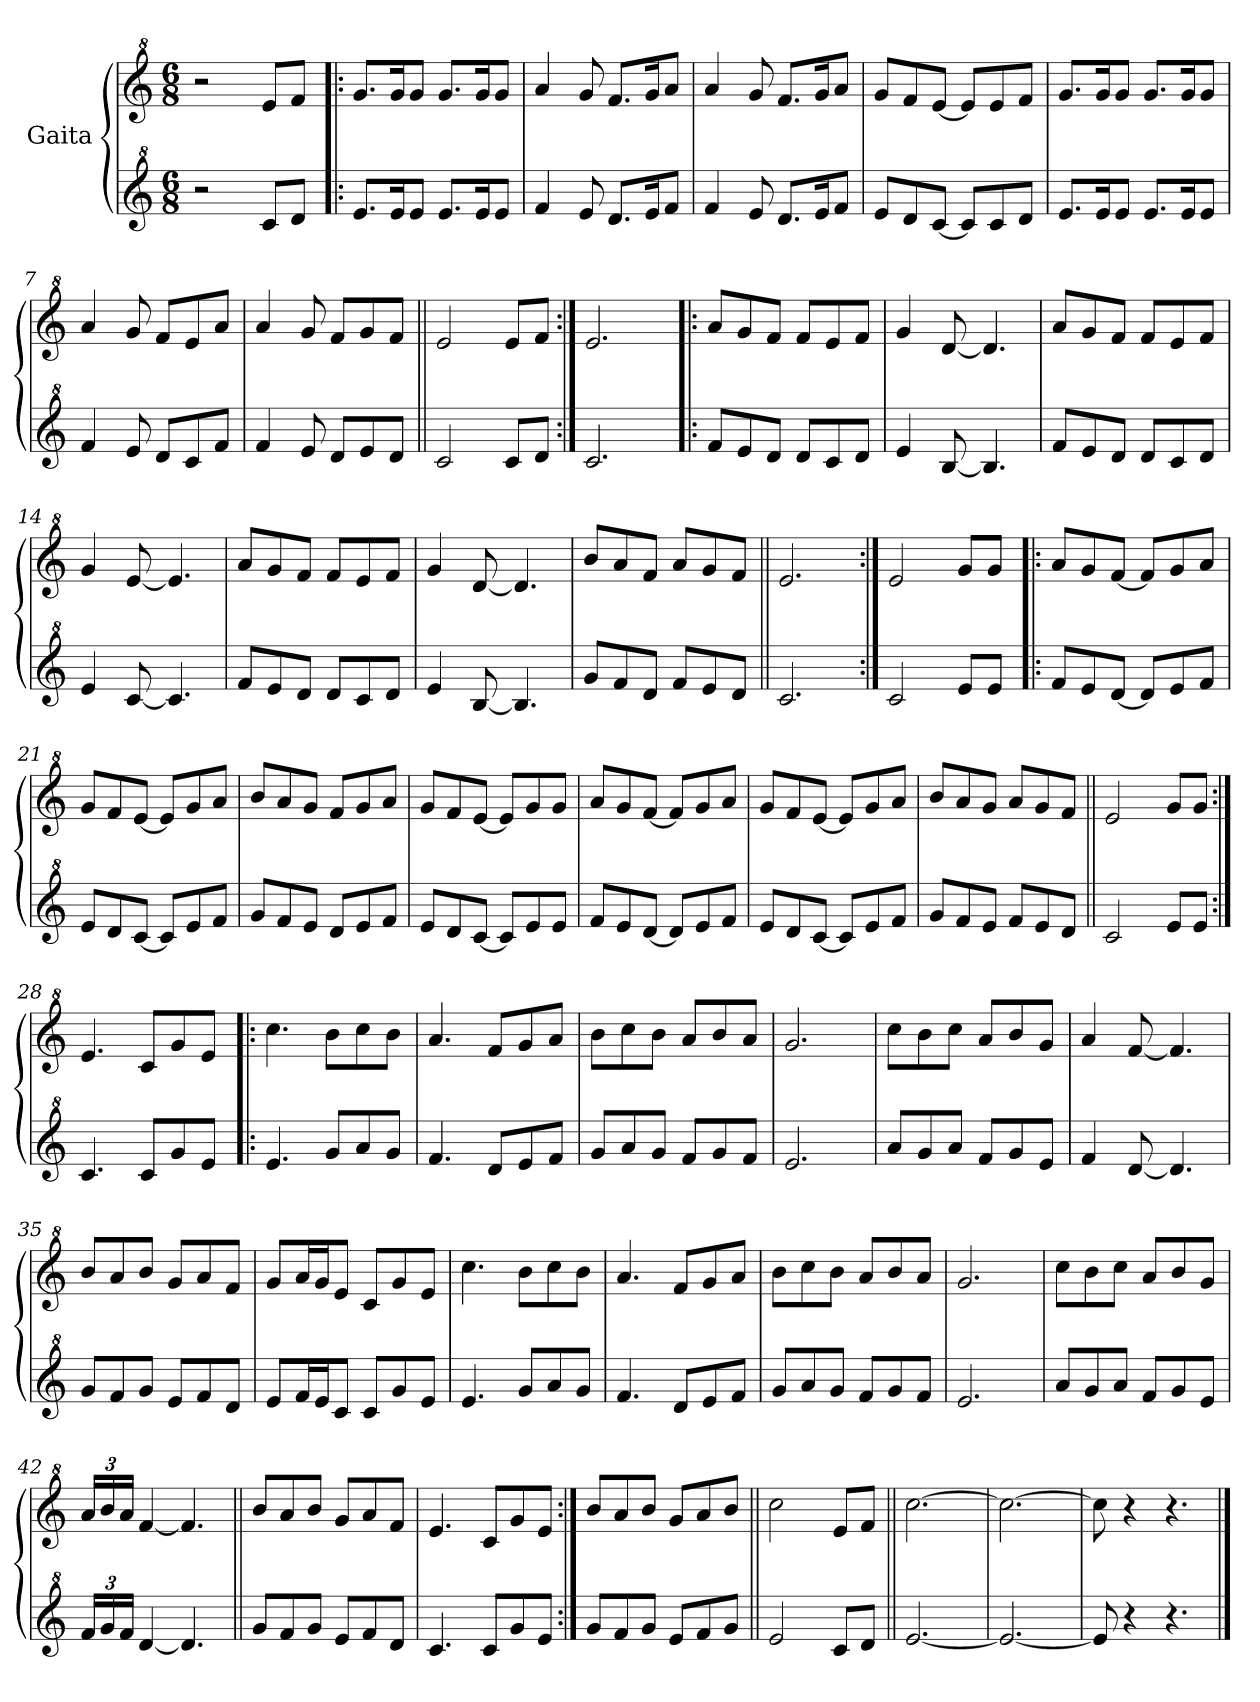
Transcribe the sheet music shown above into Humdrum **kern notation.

**kern	**kern
*part2	*part1
*staff2	*staff1
*I"Gaita	*I"Gaita
*clefG^2	*clefG^2
*k[]	*k[]
*M6/8	*M6/8
*MM180	*MM180
=1	=1
2r	2r
8cc/L	8ee/L
8dd/J	8ff/J
=2!|:	=2!|:
8.ee/L	8.gg/L
16ee/K	16gg/K
8ee/J	8gg/J
8.ee/L	8.gg/L
16ee/K	16gg/K
8ee/J	8gg/J
=3	=3
4ff/	4aa/
8ee/	8gg/
8.dd/L	8.ff/L
16ee/K	16gg/K
8ff/J	8aa/J
=4	=4
4ff/	4aa/
8ee/	8gg/
8.dd/L	8.ff/L
16ee/K	16gg/K
8ff/J	8aa/J
=5	=5
8ee/L	8gg/L
8dd/	8ff/
[8cc/J	[8ee/J
8cc/L]	8ee/L]
8cc/	8ee/
8dd/J	8ff/J
=6	=6
8.ee/L	8.gg/L
16ee/K	16gg/K
8ee/J	8gg/J
8.ee/L	8.gg/L
16ee/K	16gg/K
8ee/J	8gg/J
=7	=7
4ff/	4aa/
8ee/	8gg/
8dd/L	8ff/L
8cc/	8ee/
8ff/J	8aa/J
!!LO:LB:g=z
=8	=8
4ff/	4aa/
8ee/	8gg/
8dd/L	8ff/L
8ee/	8gg/
8dd/J	8ff/J
=9||	=9||
2cc/	2ee/
8cc/L	8ee/L
8dd/J	8ff/J
=10:|!	=10:|!
2.cc/	2.ee/
=11!|:	=11!|:
8ff/L	8aa/L
8ee/	8gg/
8dd/J	8ff/J
8dd/L	8ff/L
8cc/	8ee/
8dd/J	8ff/J
=12	=12
4ee/	4gg/
[8b/	[8dd/
4.b/]	4.dd/]
=13	=13
8ff/L	8aa/L
8ee/	8gg/
8dd/J	8ff/J
8dd/L	8ff/L
8cc/	8ee/
8dd/J	8ff/J
=14	=14
4ee/	4gg/
[8cc/	[8ee/
4.cc/]	4.ee/]
=15	=15
8ff/L	8aa/L
8ee/	8gg/
8dd/J	8ff/J
8dd/L	8ff/L
8cc/	8ee/
8dd/J	8ff/J
=16	=16
4ee/	4gg/
[8b/	[8dd/
4.b/]	4.dd/]
!!LO:LB:g=z
=17	=17
8gg/L	8bb/L
8ff/	8aa/
8dd/J	8ff/J
8ff/L	8aa/L
8ee/	8gg/
8dd/J	8ff/J
=18||	=18||
2.cc/	2.ee/
=19:|!	=19:|!
2cc/	2ee/
8ee/L	8gg/L
8ee/J	8gg/J
=20!|:	=20!|:
8ff/L	8aa/L
8ee/	8gg/
[8dd/J	[8ff/J
8dd/L]	8ff/L]
8ee/	8gg/
8ff/J	8aa/J
=21	=21
8ee/L	8gg/L
8dd/	8ff/
[8cc/J	[8ee/J
8cc/L]	8ee/L]
8ee/	8gg/
8ff/J	8aa/J
=22	=22
8gg/L	8bb/L
8ff/	8aa/
8ee/J	8gg/J
8dd/L	8ff/L
8ee/	8gg/
8ff/J	8aa/J
=23	=23
8ee/L	8gg/L
8dd/	8ff/
[8cc/J	[8ee/J
8cc/L]	8ee/L]
8ee/	8gg/
8ee/J	8gg/J
=24	=24
8ff/L	8aa/L
8ee/	8gg/
[8dd/J	[8ff/J
8dd/L]	8ff/L]
8ee/	8gg/
8ff/J	8aa/J
!!LO:LB:g=z
=25	=25
8ee/L	8gg/L
8dd/	8ff/
[8cc/J	[8ee/J
8cc/L]	8ee/L]
8ee/	8gg/
8ff/J	8aa/J
=26	=26
8gg/L	8bb/L
8ff/	8aa/
8ee/J	8gg/J
8ff/L	8aa/L
8ee/	8gg/
8dd/J	8ff/J
=27||	=27||
2cc/	2ee/
8ee/L	8gg/L
8ee/J	8gg/J
=28:|!	=28:|!
4.cc/	4.ee/
8cc/L	8cc/L
8gg/	8gg/
8ee/J	8ee/J
=29!|:	=29!|:
4.ee/	4.ccc\
8gg/L	8bb\L
8aa/	8ccc\
8gg/J	8bb\J
=30	=30
4.ff/	4.aa/
8dd/L	8ff/L
8ee/	8gg/
8ff/J	8aa/J
=31	=31
8gg/L	8bb\L
8aa/	8ccc\
8gg/J	8bb\J
8ff/L	8aa/L
8gg/	8bb/
8ff/J	8aa/J
=32	=32
2.ee/	2.gg/
=33	=33
8aa/L	8ccc\L
8gg/	8bb\
8aa/J	8ccc\J
8ff/L	8aa/L
8gg/	8bb/
8ee/J	8gg/J
!!LO:LB:g=z
=34	=34
4ff/	4aa/
[8dd/	[8ff/
4.dd/]	4.ff/]
=35	=35
8gg/L	8bb/L
8ff/	8aa/
8gg/J	8bb/J
8ee/L	8gg/L
8ff/	8aa/
8dd/J	8ff/J
=36	=36
8ee/L	8gg/L
16ff/L	16aa/L
16ee/J	16gg/J
8cc/J	8ee/J
8cc/L	8cc/L
8gg/	8gg/
8ee/J	8ee/J
=37	=37
4.ee/	4.ccc\
8gg/L	8bb\L
8aa/	8ccc\
8gg/J	8bb\J
=38	=38
4.ff/	4.aa/
8dd/L	8ff/L
8ee/	8gg/
8ff/J	8aa/J
=39	=39
8gg/L	8bb\L
8aa/	8ccc\
8gg/J	8bb\J
8ff/L	8aa/L
8gg/	8bb/
8ff/J	8aa/J
=40	=40
2.ee/	2.gg/
=41	=41
8aa/L	8ccc\L
8gg/	8bb\
8aa/J	8ccc\J
8ff/L	8aa/L
8gg/	8bb/
8ee/J	8gg/J
=42	=42
*Xbrackettup	*Xbrackettup
24ff/LL	24aa/LL
24gg/	24bb/
24ff/JJ	24aa/JJ
[4dd/	[4ff/
4.dd/]	4.ff/]
!!LO:PB:g=z
=43||	=43||
8gg/L	8bb/L
8ff/	8aa/
8gg/J	8bb/J
8ee/L	8gg/L
8ff/	8aa/
8dd/J	8ff/J
=44	=44
4.cc/	4.ee/
8cc/L	8cc/L
8gg/	8gg/
8ee/J	8ee/J
=45:|!	=45:|!
8gg/L	8bb/L
8ff/	8aa/
8gg/J	8bb/J
8ee/L	8gg/L
8ff/	8aa/
8gg/J	8bb/J
=46||	=46||
2ee/	2ccc\
8cc/L	8ee/L
8dd/J	8ff/J
=47||	=47||
[2.ee/	[2.ccc\
=48	=48
2.ee/_	2.ccc\_
=49	=49
8ee/]	8ccc\]
4r	4r
4.r	4.r
==	==
*-	*-
